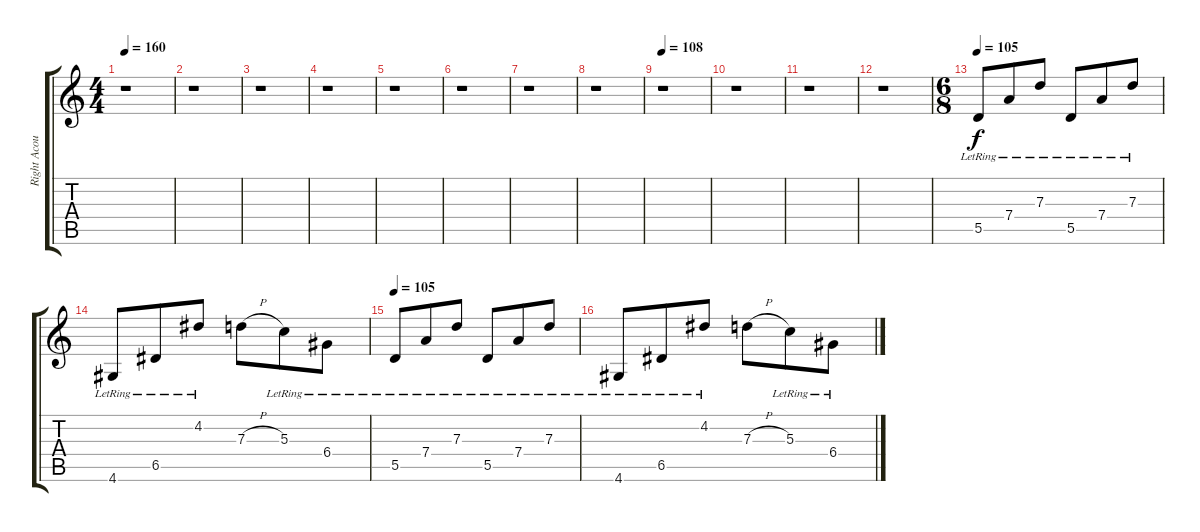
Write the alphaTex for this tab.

\track ("Right Acoustic" "Right Acou") {instrument acousticguitarsteel}
\staff {score tabs}
\tuning (E4 B3 G3 D3 A2 E2) {hide}
\ts (4 4)
\tempo 160
\clef g2
\ks c
r.1{dy f} |
r.1 |
r.1 |
r.1 |
r.1 |
r.1 |
r.1 |
r.1 |
\tempo 108
r.1 |
r.1 |
r.1 |
r.1 |
\ts (6 8)
\tempo 105
5.5{lr}.8 7.4{lr}.8 7.3{lr}.8 5.5{lr}.8 7.4{lr}.8 7.3{lr}.8 |
4.6{lr}.8 6.5{lr}.8 4.2{lr}.8 7.3{h}.8 5.3{lr}.8 6.4{lr}.8 |
\tempo 105
5.5{lr}.8 7.4{lr}.8 7.3{lr}.8 5.5{lr}.8 7.4{lr}.8 7.3{lr}.8 |
4.6{lr}.8 6.5{lr}.8 4.2{lr}.8 7.3{h}.8 5.3{lr}.8 6.4{lr}.8
